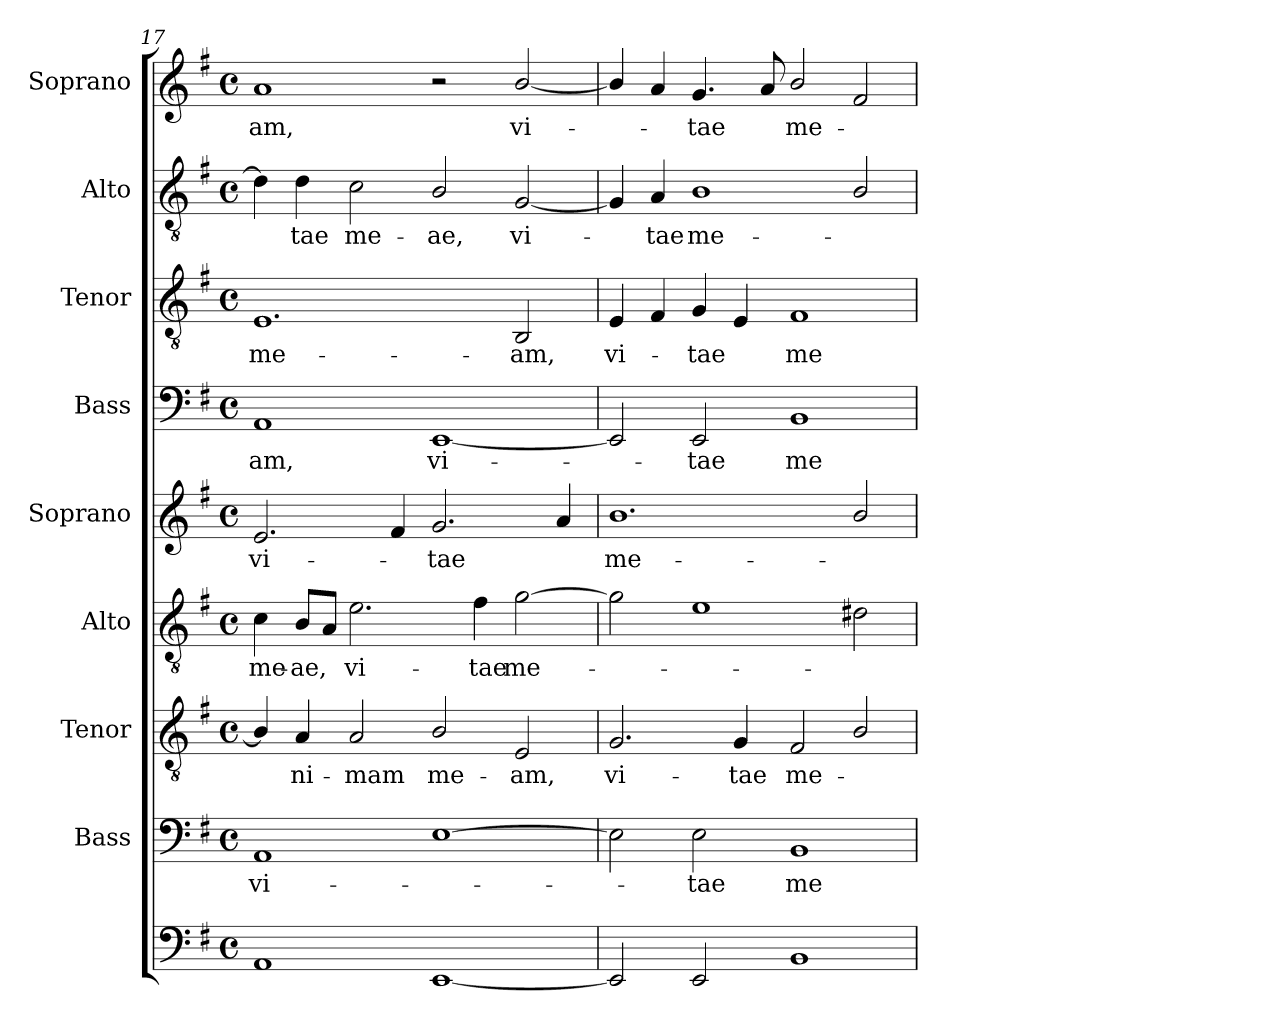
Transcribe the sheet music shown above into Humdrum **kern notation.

**kern	**kern	**text	**kern	**text	**kern	**text	**kern	**text	**kern	**text	**kern	**text	**kern	**text	**kern	**text
*part9	*part8	*part8	*part7	*part7	*part6	*part6	*part5	*part5	*part4	*part4	*part3	*part3	*part2	*part2	*part1	*part1
*staff9	*staff8	*staff8	*staff7	*staff7	*staff6	*staff6	*staff5	*staff5	*staff4	*staff4	*staff3	*staff3	*staff2	*staff2	*staff1	*staff1
*I""Violón y contrabajo"	*I"Bass	*	*I"Tenor	*	*I"Alto	*	*I"Soprano	*	*I"Bass	*	*I"Tenor	*	*I"Alto	*	*I"Soprano	*
*I'Cont.	*I'B.	*	*I'T.	*	*I'A.	*	*I'S.	*	*I'B.	*	*I'T.	*	*I'A.	*	*I'S.	*
!!LO:LB:g=z
*clefF4	*clefF4	*	*clefGv2	*	*clefGv2	*	*clefG2	*	*clefF4	*	*clefGv2	*	*clefGv2	*	*clefG2	*
*	*	*	*ITrd7c12	*	*ITrd7c12	*	*	*	*	*	*ITrd7c12	*	*ITrd7c12	*	*	*
*k[f#]	*k[f#]	*	*k[f#]	*	*k[f#]	*	*k[f#]	*	*k[f#]	*	*k[f#]	*	*k[f#]	*	*k[f#]	*
*G:	*G:	*	*G:	*	*G:	*	*G:	*	*G:	*	*G:	*	*G:	*	*G:	*
*M4/4	*M4/4	*	*M4/4	*	*M4/4	*	*M4/4	*	*M4/4	*	*M4/4	*	*M4/4	*	*M4/4	*
*met(c)	*met(c)	*	*met(c)	*	*met(c)	*	*met(c)	*	*met(c)	*	*met(c)	*	*met(c)	*	*met(c)	*
=17	=17	=17	=17	=17	=17	=17	=17	=17	=17	=17	=17	=17	=17	=17	=17	=17
!	!	!LO:LY:b:color=#000000	!	!	!	!	!	!	!	!	!	!	!	!	!	!
!	!	!	!	!	!	!LO:LY:b:color=#000000	!	!	!	!	!	!	!	!	!	!
!	!	!	!	!	!	!	!	!LO:LY:b:color=#000000	!	!	!	!	!	!	!	!
!	!	!	!	!	!	!	!	!	!	!LO:LY:b:color=#000000	!	!	!	!	!	!
!	!	!	!	!	!	!	!	!	!	!	!	!LO:LY:b:color=#000000	!	!	!	!
!	!	!	!	!	!	!	!	!	!	!	!	!	!	!	!	!LO:LY:b:color=#000000
1AAi	1AAi	vi-	4BBi/]	.	4Ci\	me-	2.ei/	vi-	1AAi	-am,	1.EEi	me-	4Di\]	.	1ai	-am,
!	!	!	!	!LO:LY:b:color=#000000	!	!	!	!	!	!	!	!	!	!	!	!
!	!	!	!	!	!	!LO:LY:b:color=#000000	!	!	!	!	!	!	!	!	!	!
!	!	!	!	!	!	!	!	!	!	!	!	!	!	!LO:LY:b:color=#000000	!	!
.	.	.	4AAi/	-ni-	8BBi/L	-ae,	.	.	.	.	.	.	4Di\	-tae	.	.
.	.	.	.	.	8AAi/J	.	.	.	.	.	.	.	.	.	.	.
!	!	!	!	!LO:LY:b:color=#000000	!	!	!	!	!	!	!	!	!	!	!	!
!	!	!	!	!	!	!LO:LY:b:color=#000000	!	!	!	!	!	!	!	!	!	!
!	!	!	!	!	!	!	!	!	!	!	!	!	!	!LO:LY:b:color=#000000	!	!
.	.	.	2AAi/	-mam	2.Ei\	vi-	.	.	.	.	.	.	2Ci\	me-	.	.
.	.	.	.	.	.	.	4f#i/	.	.	.	.	.	.	.	.	.
!	!	!	!	!LO:LY:b:color=#000000	!	!	!	!	!	!	!	!	!	!	!	!
!	!	!	!	!	!	!	!	!LO:LY:b:color=#000000	!	!	!	!	!	!	!	!
!	!	!	!	!	!	!	!	!	!	!LO:LY:b:color=#000000	!	!	!	!	!	!
!	!	!	!	!	!	!	!	!	!	!	!	!	!	!LO:LY:b:color=#000000	!	!
[1EEi	[1Ei	.	2BBi/	me-	.	.	2.gi/	-tae	[1EEi	vi-	.	.	2BBi/	-ae,	2r	.
!	!	!	!	!	!	!LO:LY:b:color=#000000	!	!	!	!	!	!	!	!	!	!
.	.	.	.	.	4F#i\	-tae	.	.	.	.	.	.	.	.	.	.
!	!	!	!	!LO:LY:b:color=#000000	!	!	!	!	!	!	!	!	!	!	!	!
!	!	!	!	!	!	!LO:LY:b:color=#000000	!	!	!	!	!	!	!	!	!	!
!	!	!	!	!	!	!	!	!	!	!	!	!LO:LY:b:color=#000000	!	!	!	!
!	!	!	!	!	!	!	!	!	!	!	!	!	!	!LO:LY:b:color=#000000	!	!
!	!	!	!	!	!	!	!	!	!	!	!	!	!	!	!	!LO:LY:b:color=#000000
.	.	.	2EEi/	-am,	[2Gi\	me-	.	.	.	.	2BBBi/	-am,	[2GGi/	vi-	[2bi/	vi-
.	.	.	.	.	.	.	4ai/	.	.	.	.	.	.	.	.	.
=18	=18	=18	=18	=18	=18	=18	=18	=18	=18	=18	=18	=18	=18	=18	=18	=18
!	!	!	!	!LO:LY:b:color=#000000	!	!	!	!	!	!	!	!	!	!	!	!
!	!	!	!	!	!	!	!	!LO:LY:b:color=#000000	!	!	!	!	!	!	!	!
!	!	!	!	!	!	!	!	!	!	!	!	!LO:LY:b:color=#000000	!	!	!	!
2EEi/]	2Ei\]	.	2.GGi/	vi-	2Gi\]	.	1.bi	me-	2EEi/]	.	4EEi/	vi-	4GGi/]	.	4bi/]	.
!	!	!	!	!	!	!	!	!	!	!	!	!	!	!LO:LY:b:color=#000000	!	!
.	.	.	.	.	.	.	.	.	.	.	4FF#i/	.	4AAi/	-tae	4ai/	.
!	!	!LO:LY:b:color=#000000	!	!	!	!	!	!	!	!	!	!	!	!	!	!
!	!	!	!	!	!	!	!	!	!	!LO:LY:b:color=#000000	!	!	!	!	!	!
!	!	!	!	!	!	!	!	!	!	!	!	!LO:LY:b:color=#000000	!	!	!	!
!	!	!	!	!	!	!	!	!	!	!	!	!	!	!LO:LY:b:color=#000000	!	!
!	!	!	!	!	!	!	!	!	!	!	!	!	!	!	!	!LO:LY:b:color=#000000
2EEi/	2Ei\	-tae	.	.	1Ei	.	.	.	2EEi/	-tae	4GGi/	-tae	1BBi	me-	4.gi/	-tae
!	!	!	!	!LO:LY:b:color=#000000	!	!	!	!	!	!	!	!	!	!	!	!
.	.	.	4GGi/	-tae	.	.	.	.	.	.	4EEi/	.	.	.	.	.
.	.	.	.	.	.	.	.	.	.	.	.	.	.	.	8ai/	.
!	!	!LO:LY:b:color=#000000	!	!	!	!	!	!	!	!	!	!	!	!	!	!
!	!	!	!	!LO:LY:b:color=#000000	!	!	!	!	!	!	!	!	!	!	!	!
!	!	!	!	!	!	!	!	!	!	!LO:LY:b:color=#000000	!	!	!	!	!	!
!	!	!	!	!	!	!	!	!	!	!	!	!LO:LY:b:color=#000000	!	!	!	!
!	!	!	!	!	!	!	!	!	!	!	!	!	!	!	!	!LO:LY:b:color=#000000
1BBi	1BBi	me-	2FF#i/	me-	.	.	.	.	1BBi	me-	1FF#i	me-	.	.	2bi/	me-
.	.	.	2BBi/	.	2D#Xi\	.	2bi/	.	.	.	.	.	2BBi/	.	2f#i/	.
=	=	=	=	=	=	=	=	=	=	=	=	=	=	=	=	=
*-	*-	*-	*-	*-	*-	*-	*-	*-	*-	*-	*-	*-	*-	*-	*-	*-
